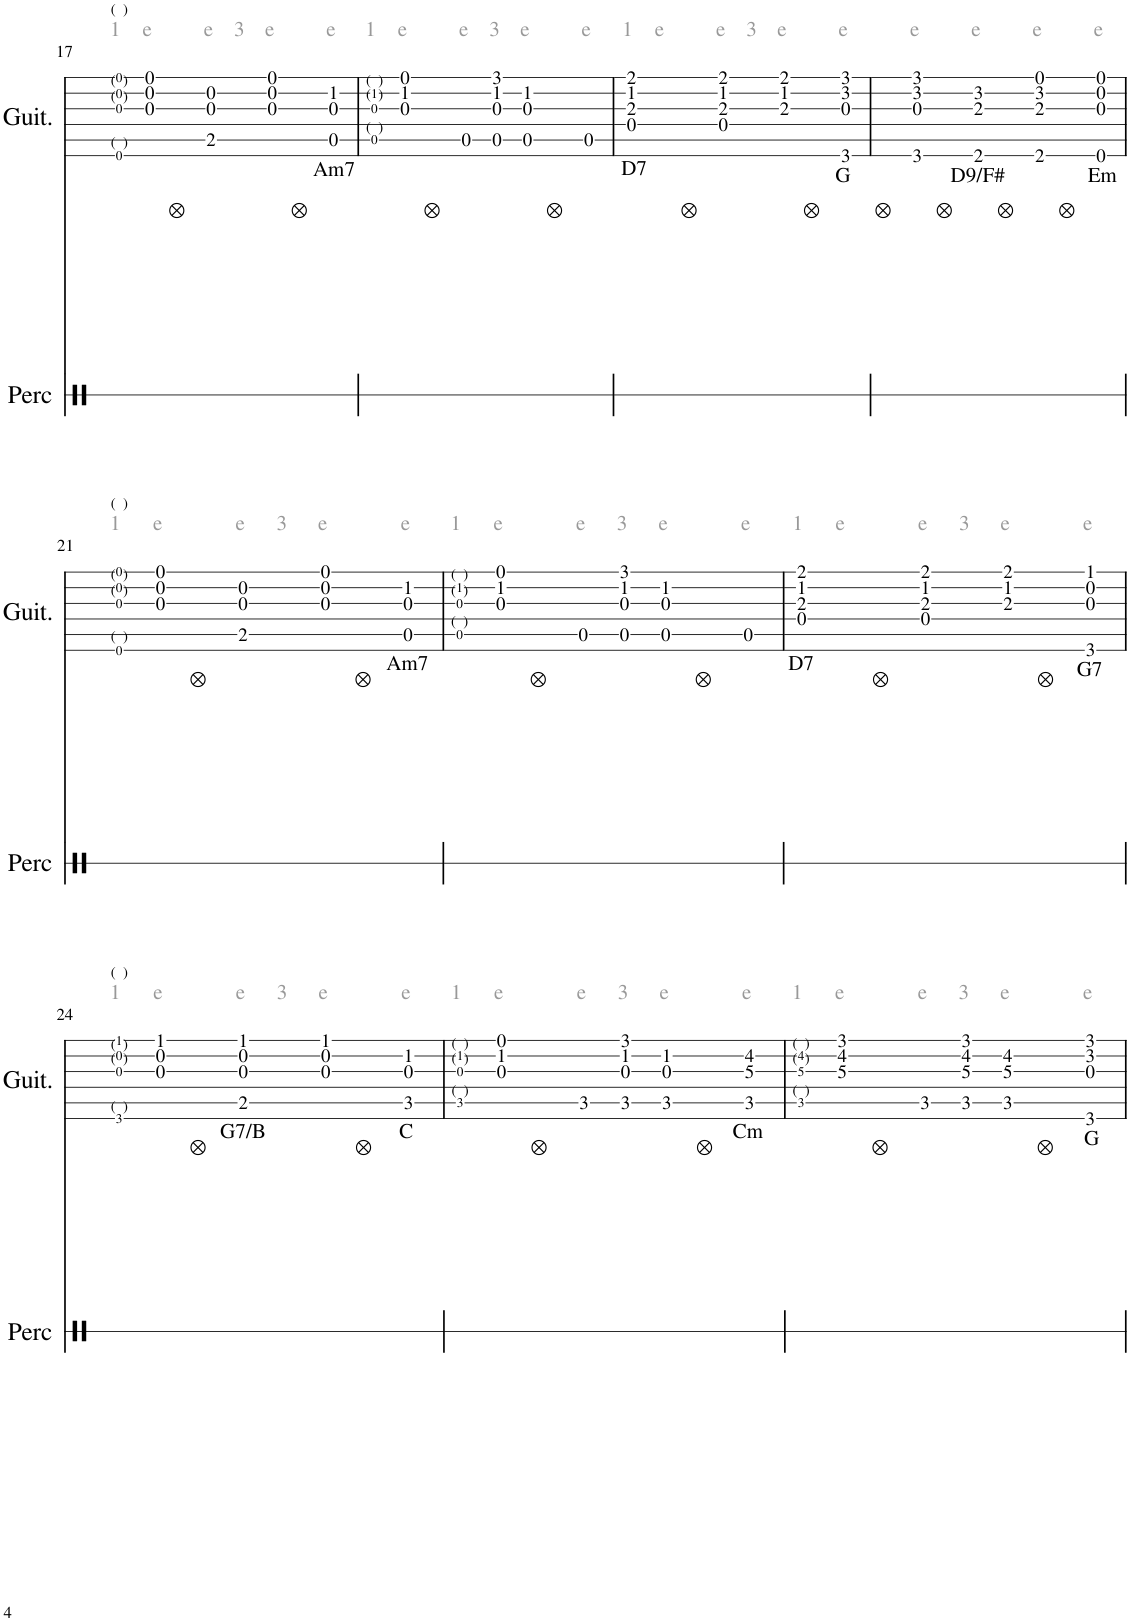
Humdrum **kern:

**kern	**text	**text	**kern
*part2	*part2	*part2	*part1
*staff2	*staff2	*staff2	*staff1
*I"Percussion	*	*	*I"Acoustic Guitar
*I'Perc	*	*	*I'Guit.
!!LO:PB:g=z
*clefX	*	*	*
*k[]	*	*	*k[]
*M4/4	*	*	*M4/4
=17	=17	=17	=17
*	*	*	*^
!	!	!	!LO:TX:a:color=#999999:t=1	!
!	!	!	!LO:TX:a:t=(  )	!
!	!	!	!LO:TX:a:t=(  )	!
!	!	!	!LO:TX:a:t=(  )	!
!	!	!	!LO:TX:a:t=(  )	!
8RfL	.	.	8F#!]\ 8B-!]\ 8e-!]\L	8EE-!]
!	!	!	!LO:TX:a:color=#999999:t=e	!
8RfJ	.	.	8F#\ 8B-\ 8e-\J	8r
!	!	!LO:LY:a	!	!
8Rf!L	.	⊗	8r	8r
!	!	!	!LO:TX:a:color=#999999:t=e	!
8RfJ	.	.	4F# 4B-	8AA#
!	!	!	!	!LO:TX:a:color=#999999:t=3
8RfL	.	.	.	8r
!	!	!	!LO:TX:a:color=#999999:t=e	!
8RfJ	.	.	8F# 8B- 8e-	8r
!	!	!LO:LY:a	!	!
8Rf!L	.	⊗	8r	8r
!	!	!	!LO:TX:a:color=#999999:t=e	!
!	!	!	!LO:TX:b:t=Am7	!
8RfJ	.	.	[8F# [8B	[8AA-
=18	=18	=18	=18	=18
!	!	!	!LO:TX:a:color=#999999:t=1	!
!	!	!	!LO:TX:a:t=(  )	!
!	!	!	!LO:TX:a:t=(  )	!
!	!	!	!LO:TX:a:t=(  )	!
8RfL	.	.	8F#!]\ 8B!]\L	8AA-!]
!	!	!	!LO:TX:a:color=#999999:t=e	!
8RfJ	.	.	8F#\ 8B\ 8e-\J	8r
!	!	!LO:LY:a	!	!
8Rf!L	.	⊗	8r	8r
!	!	!	!LO:TX:a:color=#999999:t=e	!
8RfJ	.	.	8r	8AA-
!	!	!	!LO:TX:a:color=#999999:t=3	!
8RfL	.	.	8F#\ 8B\ 8f#\L	8AA-L
!	!	!	!LO:TX:a:color=#999999:t=e	!
8RfJ	.	.	8F#\ 8B\J	8AA-J
!	!	!LO:LY:a	!	!
8Rf!L	.	⊗	8r	8r
!	!	!	!LO:TX:a:color=#999999:t=e	!
8RfJ	.	.	8r	8AA-
=19	=19	=19	=19	=19
!	!	!	!LO:TX:a:color=#999999:t=1	!
!	!	!	!LO:TX:b:t=D7	!
8RfL	.	.	4G# 4B 4f	8C#
!	!	!	!	!LO:TX:a:color=#999999:t=e
8RfJ	.	.	.	8r
!	!	!LO:LY:a	!	!
8Rf!L	.	⊗	8r	8r
!	!	!	!LO:TX:a:color=#999999:t=e	!
8RfJ	.	.	4G# 4B 4f	8C#
!	!	!	!	!LO:TX:a:color=#999999:t=3
8RfL	.	.	.	8r
!	!	!	!LO:TX:a:color=#999999:t=e	!
8RfJ	.	.	8G# 8B 8f	8r
!	!	!LO:LY:a	!	!
8Rf!L	.	⊗	8r	8r
!	!	!	!LO:TX:a:color=#999999:t=e	!
!	!	!	!LO:TX:b:t=G	!
8RfJ	.	.	8F# 8c# 8f#	8FF#
=20	=20	=20	=20	=20
!	!	!LO:LY:a	!	!
8Rf!L	.	⊗	8r	8r
!	!	!	!LO:TX:a:color=#999999:t=e	!
8RfJ	.	.	8F# 8c# 8f#	8FF#
!	!	!LO:LY:a	!	!
8Rf!L	.	⊗	8r	8r
!	!	!	!LO:TX:a:color=#999999:t=e	!
!	!	!	!LO:TX:b:t=D9/F#	!
8RfJ	.	.	8G# 8c#	8FF
!	!	!LO:LY:a	!	!
8Rf!L	.	⊗	8r	8r
!	!	!	!LO:TX:a:color=#999999:t=e	!
8RfJ	.	.	8G# 8c# 8e-	8FF
!	!	!LO:LY:a	!	!
8Rf!L	.	⊗	8r	8r
!	!	!	!LO:TX:a:color=#999999:t=e	!
!	!	!	!LO:TX:b:t=Em	!
8RfJ	.	.	[8F# [8B- [8e-	[8EE-
!!LO:LB:g=z	!!
=21	=21	=21	=21	=21
!	!	!	!LO:TX:a:color=#999999:t=1	!
!	!	!	!LO:TX:a:t=(  )	!
!	!	!	!LO:TX:a:t=(  )	!
!	!	!	!LO:TX:a:t=(  )	!
!	!	!	!LO:TX:a:t=(  )	!
8RfL	.	.	8F#!]\ 8B-!]\ 8e-!]\L	8EE-!]
!	!	!	!LO:TX:a:color=#999999:t=e	!
8RfJ	.	.	8F#\ 8B-\ 8e-\J	8r
!	!	!LO:LY:a	!	!
8Rf!L	.	⊗	8r	8r
!	!	!	!LO:TX:a:color=#999999:t=e	!
8RfJ	.	.	4F# 4B-	8AA#
!	!	!	!	!LO:TX:a:color=#999999:t=3
8RfL	.	.	.	8r
!	!	!	!LO:TX:a:color=#999999:t=e	!
8RfJ	.	.	8F# 8B- 8e-	8r
!	!	!LO:LY:a	!	!
8Rf!L	.	⊗	8r	8r
!	!	!	!LO:TX:a:color=#999999:t=e	!
!	!	!	!LO:TX:b:t=Am7	!
8RfJ	.	.	[8F# [8B	[8AA-
=22	=22	=22	=22	=22
!	!	!	!LO:TX:a:color=#999999:t=1	!
!	!	!	!LO:TX:a:t=(  )	!
!	!	!	!LO:TX:a:t=(  )	!
!	!	!	!LO:TX:a:t=(  )	!
8RfL	.	.	8F#!]\ 8B!]\L	8AA-!]
!	!	!	!LO:TX:a:color=#999999:t=e	!
8RfJ	.	.	8F#\ 8B\ 8e-\J	8r
!	!	!LO:LY:a	!	!
8Rf!L	.	⊗	8r	8r
!	!	!	!LO:TX:a:color=#999999:t=e	!
8RfJ	.	.	8r	8AA-
!	!	!	!LO:TX:a:color=#999999:t=3	!
8RfL	.	.	8F#\ 8B\ 8f#\L	8AA-L
!	!	!	!LO:TX:a:color=#999999:t=e	!
8RfJ	.	.	8F#\ 8B\J	8AA-J
!	!	!LO:LY:a	!	!
8Rf!L	.	⊗	8r	8r
!	!	!	!LO:TX:a:color=#999999:t=e	!
8RfJ	.	.	8r	8AA-
=23	=23	=23	=23	=23
!	!	!	!LO:TX:a:color=#999999:t=1	!
!	!	!	!LO:TX:b:t=D7	!
8RfL	.	.	4G# 4B 4f	8C#
!	!	!	!	!LO:TX:a:color=#999999:t=e
8RfJ	.	.	.	8r
!	!	!LO:LY:a	!	!
8Rf!L	.	⊗	8r	8r
!	!	!	!LO:TX:a:color=#999999:t=e	!
8RfJ	.	.	4G# 4B 4f	8C#
!	!	!	!	!LO:TX:a:color=#999999:t=3
8RfL	.	.	.	8r
!	!	!	!LO:TX:a:color=#999999:t=e	!
8RfJ	.	.	8G# 8B 8f	8r
!	!	!LO:LY:a	!	!
8Rf!L	.	⊗	8r	8r
!	!	!	!LO:TX:a:color=#999999:t=e	!
!	!	!	!LO:TX:b:t=G7	!
8RfJ	.	.	[8F# [8B- [8e	[8FF#
!!LO:LB:g=z	!!
=24	=24	=24	=24	=24
!	!	!	!LO:TX:a:color=#999999:t=1	!
!	!	!	!LO:TX:a:t=(  )	!
!	!	!	!LO:TX:a:t=(  )	!
!	!	!	!LO:TX:a:t=(  )	!
!	!	!	!LO:TX:a:t=(  )	!
8RfL	.	.	8F#!]\ 8B-!]\ 8e!]\L	8FF#!]
!	!	!	!LO:TX:a:color=#999999:t=e	!
8RfJ	.	.	8F#\ 8B-\ 8e\J	8r
!	!	!LO:LY:a	!	!
8Rf!L	.	⊗	8r	8r
!	!	!	!LO:TX:a:color=#999999:t=e	!
!	!	!	!LO:TX:b:t=G7/B	!
8RfJ	.	.	4F# 4B- 4e	8AA#
!	!	!	!	!LO:TX:a:color=#999999:t=3
8RfL	.	.	.	8r
!	!	!	!LO:TX:a:color=#999999:t=e	!
8RfJ	.	.	8F# 8B- 8e	8r
!	!	!LO:LY:a	!	!
8Rf!L	.	⊗	8r	8r
!	!	!	!LO:TX:a:color=#999999:t=e	!
!	!	!	!LO:TX:b:t=C	!
8RfJ	.	.	[8F# [8B	[8BB
=25	=25	=25	=25	=25
!	!	!	!LO:TX:a:color=#999999:t=1	!
!	!	!	!LO:TX:a:t=(  )	!
!	!	!	!LO:TX:a:t=(  )	!
!	!	!	!LO:TX:a:t=(  )	!
8RfL	.	.	8F#!]\ 8B!]\L	8BB!]
!	!	!	!LO:TX:a:color=#999999:t=e	!
8RfJ	.	.	8F#\ 8B\ 8e-\J	8r
!	!	!LO:LY:a	!	!
8Rf!L	.	⊗	8r	8r
!	!	!	!LO:TX:a:color=#999999:t=e	!
8RfJ	.	.	8r	8BB
!	!	!	!LO:TX:a:color=#999999:t=3	!
8RfL	.	.	8F#\ 8B\ 8f#\L	8BBL
!	!	!	!LO:TX:a:color=#999999:t=e	!
8RfJ	.	.	8F#\ 8B\J	8BBJ
!	!	!LO:LY:a	!	!
8Rf!L	.	⊗	8r	8r
!	!	!	!LO:TX:a:color=#999999:t=e	!
!	!	!	!LO:TX:b:t=Cm	!
8RfJ	.	.	[8B [8d	[8BB
=26	=26	=26	=26	=26
!	!	!	!LO:TX:a:color=#999999:t=1	!
!	!	!	!LO:TX:a:t=(  )	!
!	!	!	!LO:TX:a:t=(  )	!
!	!	!	!LO:TX:a:t=(  )	!
8RfL	.	.	8B!]\ 8d!]\L	8BB!]
!	!	!	!LO:TX:a:color=#999999:t=e	!
8RfJ	.	.	8B\ 8d\ 8f#\J	8r
!	!	!LO:LY:a	!	!
8Rf!L	.	⊗	8r	8r
!	!	!	!LO:TX:a:color=#999999:t=e	!
8RfJ	.	.	8r	8BB
!	!	!	!LO:TX:a:color=#999999:t=3	!
8RfL	.	.	8B\ 8d\ 8f#\L	8BBL
!	!	!	!LO:TX:a:color=#999999:t=e	!
8RfJ	.	.	8B\ 8d\J	8BBJ
!	!	!LO:LY:a	!	!
8Rf!L	.	⊗	8r	8r
!	!	!	!LO:TX:a:color=#999999:t=e	!
!	!	!	!LO:TX:b:t=G	!
8RfJ	.	.	[8G- [8d- [8f#	[8FF#
*	*	*	*v	*v
=	=	=	=
*-	*-	*-	*-
